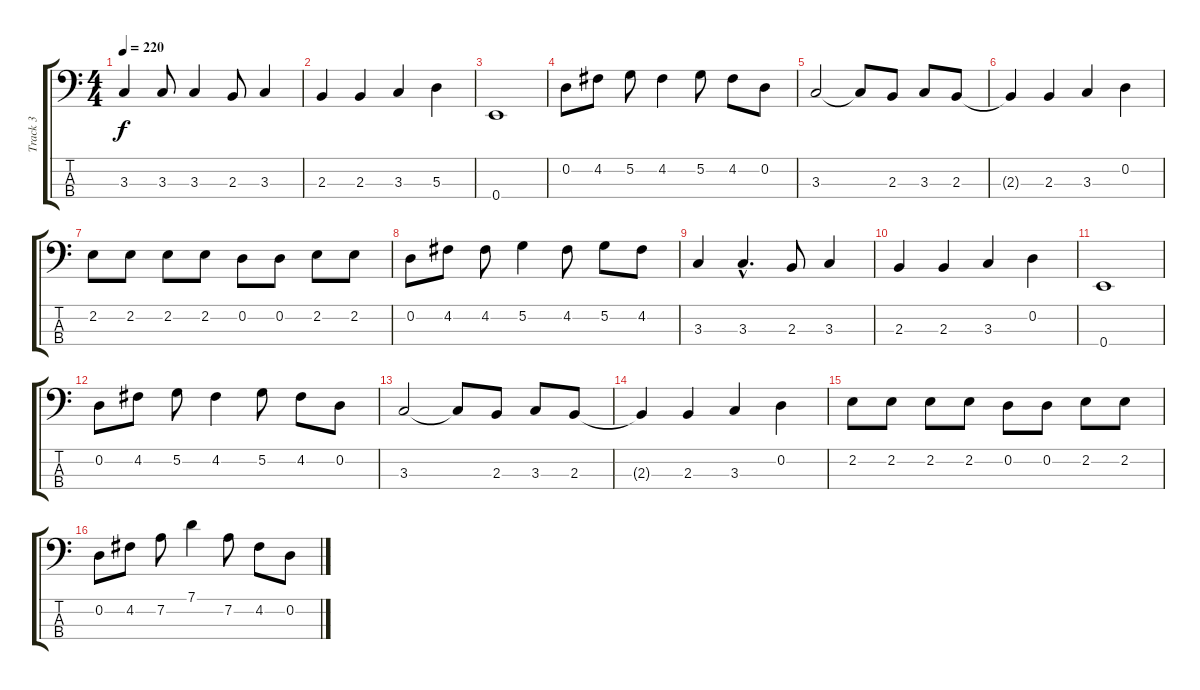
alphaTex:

\track ("Track 3" "Track 3") {instrument electricbasspick}
\staff {score tabs}
\tuning (G2 D2 A1 E1) {hide}
\ts (4 4)
\tempo 220
\clef f4
\ks c
3.3.4{dy f} 3.3.8 3.3.4 2.3.8 3.3.4 |
2.3.4 2.3.4 3.3.4 5.3.4 |
0.4.1 |
0.2.8 4.2.8 5.2.8 4.2.4 5.2.8 4.2.8 0.2.8 |
3.3.2 3.3{t}.8 2.3.8 3.3.8 2.3.8 |
2.3{t}.4 2.3.4 3.3.4 0.2.4 |
2.2.8 2.2.8 2.2.8 2.2.8 0.2.8 0.2.8 2.2.8 2.2.8 |
0.2.8 4.2.8 4.2.8 5.2.4 4.2.8 5.2.8 4.2.8 |
3.3.4 3.3{hac}.4{d} 2.3.8 3.3.4 |
2.3.4 2.3.4 3.3.4 0.2.4 |
0.4.1 |
0.2.8 4.2.8 5.2.8 4.2.4 5.2.8 4.2.8 0.2.8 |
3.3.2 3.3{t}.8 2.3.8 3.3.8 2.3.8 |
2.3{t}.4 2.3.4 3.3.4 0.2.4 |
2.2.8 2.2.8 2.2.8 2.2.8 0.2.8 0.2.8 2.2.8 2.2.8 |
0.2.8 4.2.8 7.2.8 7.1.4 7.2.8 4.2.8 0.2.8
